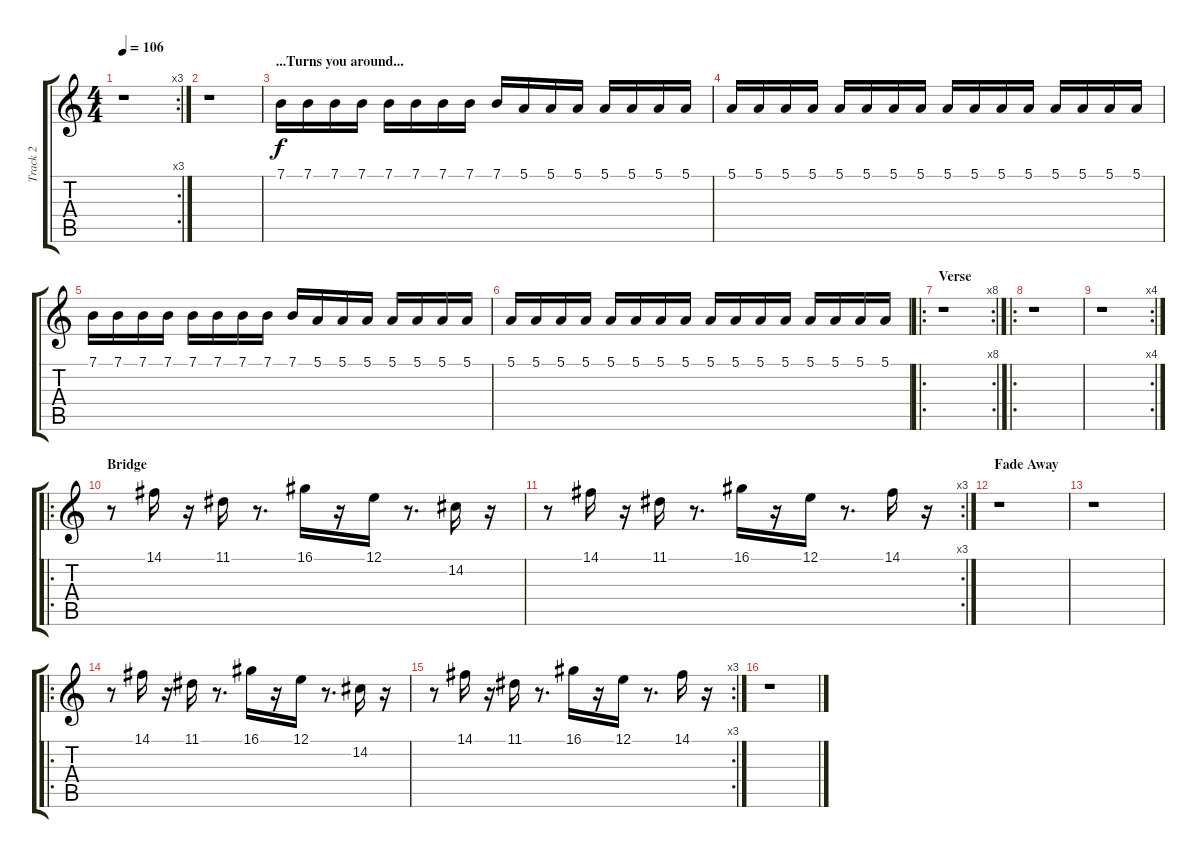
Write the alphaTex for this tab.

\track ("Track 2" "Track 2") {instrument violin}
\staff {score tabs}
\tuning (E4 B3 G3 D3 A2 E2) {hide}
\rc 3
\ts (4 4)
\tempo 106
\clef g2
\ks c
r.1{dy f} |
r.1 |
\section ("" "...Turns you around...")
7.1.16 7.1.16 7.1.16 7.1.16 7.1.16 7.1.16 7.1.16 7.1.16 7.1.16 5.1.16 5.1.16 5.1.16 5.1.16 5.1.16 5.1.16 5.1.16 |
5.1.16 5.1.16 5.1.16 5.1.16 5.1.16 5.1.16 5.1.16 5.1.16 5.1.16 5.1.16 5.1.16 5.1.16 5.1.16 5.1.16 5.1.16 5.1.16 |
7.1.16 7.1.16 7.1.16 7.1.16 7.1.16 7.1.16 7.1.16 7.1.16 7.1.16 5.1.16 5.1.16 5.1.16 5.1.16 5.1.16 5.1.16 5.1.16 |
5.1.16 5.1.16 5.1.16 5.1.16 5.1.16 5.1.16 5.1.16 5.1.16 5.1.16 5.1.16 5.1.16 5.1.16 5.1.16 5.1.16 5.1.16 5.1.16 |
\ro
\rc 8
\section ("" "Verse")
r.1 |
\ro
r.1 |
\rc 4
r.1 |
\ro
\section ("" "Bridge")
r.8 14.1.16 r.16 11.1.16 r.8{d} 16.1.16 r.16 12.1.16 r.8{d} 14.2.16 r.16 |
\rc 3
r.8 14.1.16 r.16 11.1.16 r.8{d} 16.1.16 r.16 12.1.16 r.8{d} 14.1.16 r.16 |
\section ("" "Fade Away")
r.1 |
r.1 |
\ro
\section ("" "")
r.8 14.1.16 r.16 11.1.16 r.8{d} 16.1.16 r.16 12.1.16 r.8{d} 14.2.16 r.16 |
\rc 3
r.8 14.1.16 r.16 11.1.16 r.8{d} 16.1.16 r.16 12.1.16 r.8{d} 14.1.16 r.16 |
\section ("" "")
r.1
